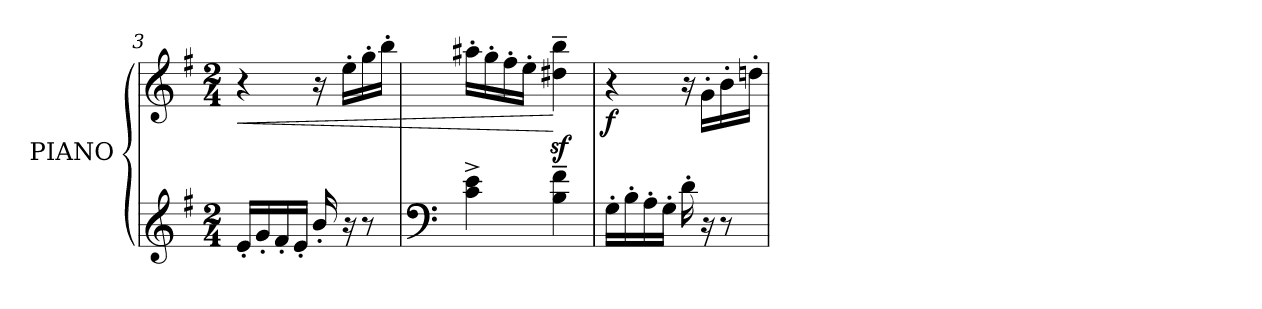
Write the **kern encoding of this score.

**kern	**kern	**dynam
*part1	*part1	*part1
*staff2	*staff1	*staff1/2
*I"PIANO	*	*
*I'Pno.	*	*
*clefG2	*clefG2	*
*k[f#]	*k[f#]	*
*M2/4	*M2/4	*
=3	=3	=3
!	!	!LO:HP:b
16e'/LL	4r	<
16g'/	.	.
16f#'/	.	.
16e'/JJ	.	.
16b'/	16r	.
16r	16ee'\LL	.
8r	16gg'\	.
.	16bb'\JJ	.
!!LO:LB:g=z
=4	=4	=4
*clefF4	*	*
4c\^ 4e\^	16aa#X'\LL	.
.	16gg'\	.
.	16ff#'\	.
.	16ee'\JJ	.
4B\~ 4f#\~	4dd#X\z<~ 4bb\z<~	[
=5	=5	=5
!	!	!LO:DY:b
16G'\LL	4r	f
16B'\	.	.
16A'\	.	.
16G'\JJ	.	.
16d'\	16r	.
16r	16g'\LL	.
8r	16b'\	.
.	16ddn'\JJ	.
=	=	=
*-	*-	*-
